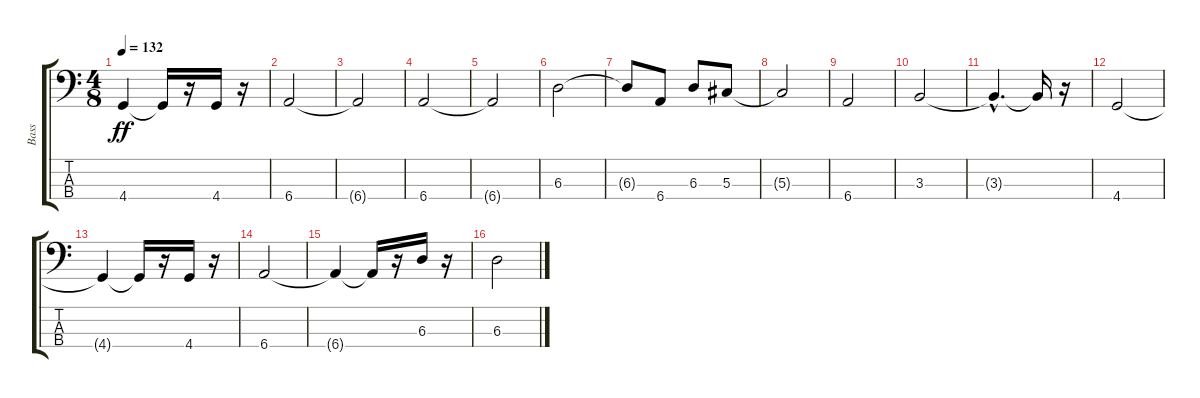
\track ("Bass" "Bass") {instrument electricbassfinger}
\staff {score tabs}
\tuning (Gb2 Db2 Ab1 Eb1) {hide}
\ts (4 8)
\tempo 132
\clef f4
\ks c
4.4{t}.4{dy ff} 4.4{t}.16 r.16 4.4.16 r.16 |
6.4.2 |
6.4{t}.2 |
6.4.2 |
6.4{t}.2 |
6.3.2 |
6.3{t}.8 6.4.8 6.3.8 5.3.8 |
5.3{t}.2 |
6.4.2 |
3.3.2 |
3.3{hac t}.4{d} 3.3{t}.16 r.16 |
4.4.2 |
4.4{t}.4 4.4{t}.16 r.16 4.4.16 r.16 |
6.4.2 |
6.4{t}.4 6.4{t}.16 r.16 6.3.16 r.16 |
6.3.2
